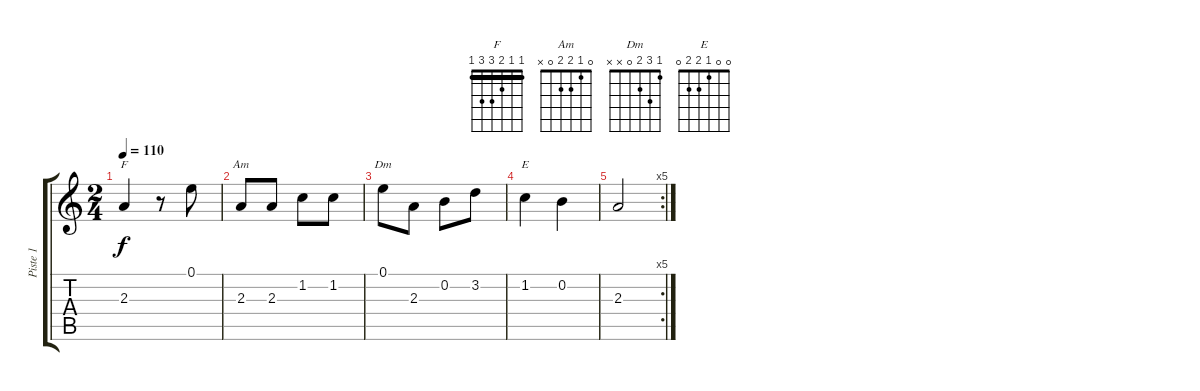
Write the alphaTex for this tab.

\track ("Piste 1" "Piste 1") {instrument acousticguitarnylon}
\staff {score tabs}
\tuning (E4 B3 G3 D3 A2 E2) {hide}
\chord ("F" 1 1 2 3 3 1) {barre 1}
\chord ("Am" 0 1 2 2 0 x)
\chord ("Dm" 1 3 2 0 x x)
\chord ("E" 0 0 1 2 2 0)
\ts (2 4)
\tempo 110
\clef g2
\ks c
2.3.4{ch "F" dy f} r.8 0.1.8 |
2.3.8{ch "Am"} 2.3.8 1.2.8 1.2.8 |
0.1.8{ch "Dm"} 2.3.8 0.2.8 3.2.8 |
1.2.4{ch "E"} 0.2.4 |
\rc 5
2.3.2
